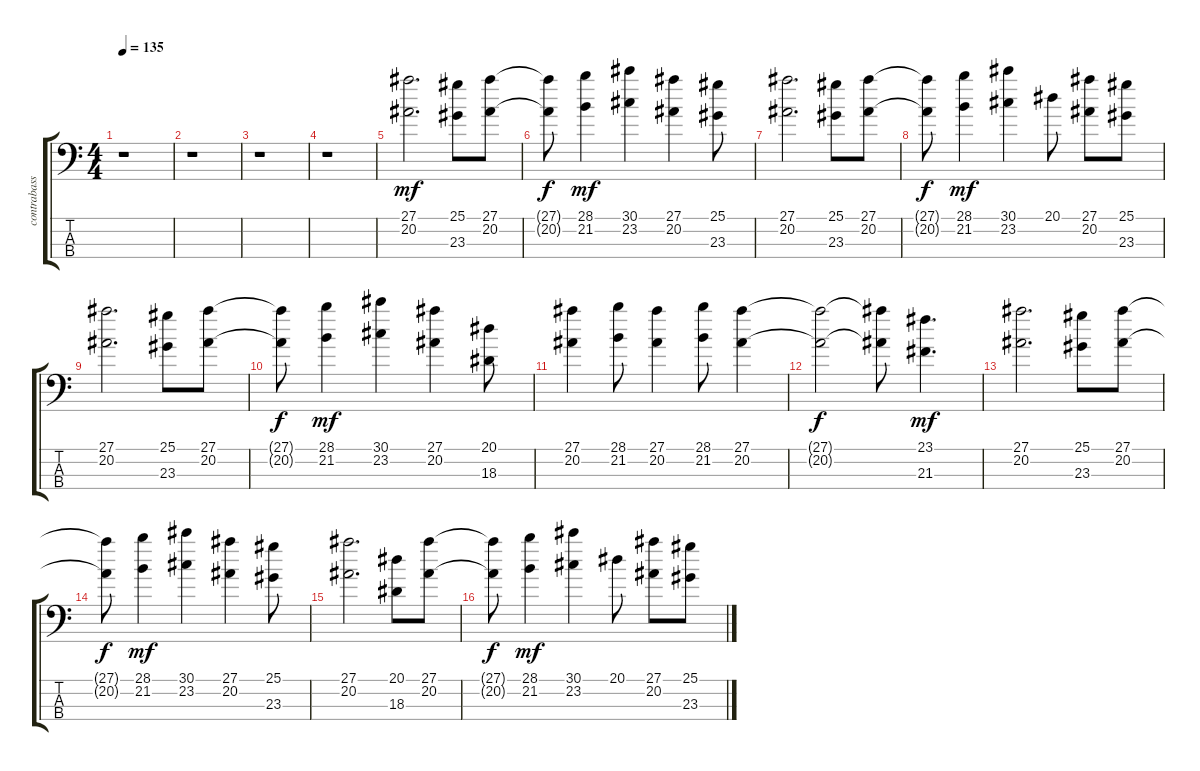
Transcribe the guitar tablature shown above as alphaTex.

\track ("contrabass" "contrabass") {instrument contrabass}
\staff {score tabs}
\tuning (G2 D2 A1 E1) {hide}
\ts (4 4)
\tempo 135
\clef f4
\ks c
r.1{dy mf} |
r.1 |
r.1 |
r.1 |
(27.1 20.2).2{d} (25.1 23.3).8 (27.1 20.2).8 |
(27.1{t} 20.2{t}).8{dy f} (28.1 21.2).4{dy mf} (30.1 23.2).4 (27.1 20.2).4 (25.1 23.3).8 |
(27.1 20.2).2{d} (25.1 23.3).8 (27.1 20.2).8 |
(27.1{t} 20.2{t}).8{dy f} (28.1 21.2).4{dy mf} (30.1 23.2).4 20.1.8 (27.1 20.2).8 (25.1 23.3).8 |
(27.1 20.2).2{d} (25.1 23.3).8 (27.1 20.2).8 |
(27.1{t} 20.2{t}).8{dy f} (28.1 21.2).4{dy mf} (30.1 23.2).4 (27.1 20.2).4 (20.1 18.3).8 |
(27.1 20.2).4 (28.1 21.2).8 (27.1 20.2).4 (28.1 21.2).8 (27.1 20.2).4 |
(27.1{t} 20.2{t}).2{dy f} (27.1{t} 20.2{t}).8 (23.1 21.3).4{d dy mf} |
(27.1 20.2).2{d} (25.1 23.3).8 (27.1 20.2).8 |
(27.1{t} 20.2{t}).8{dy f} (28.1 21.2).4{dy mf} (30.1 23.2).4 (27.1 20.2).4 (25.1 23.3).8 |
(27.1 20.2).2{d} (20.1 18.3).8 (27.1 20.2).8 |
(27.1{t} 20.2{t}).8{dy f} (28.1 21.2).4{dy mf} (30.1 23.2).4 20.1.8 (27.1 20.2).8 (25.1 23.3).8
